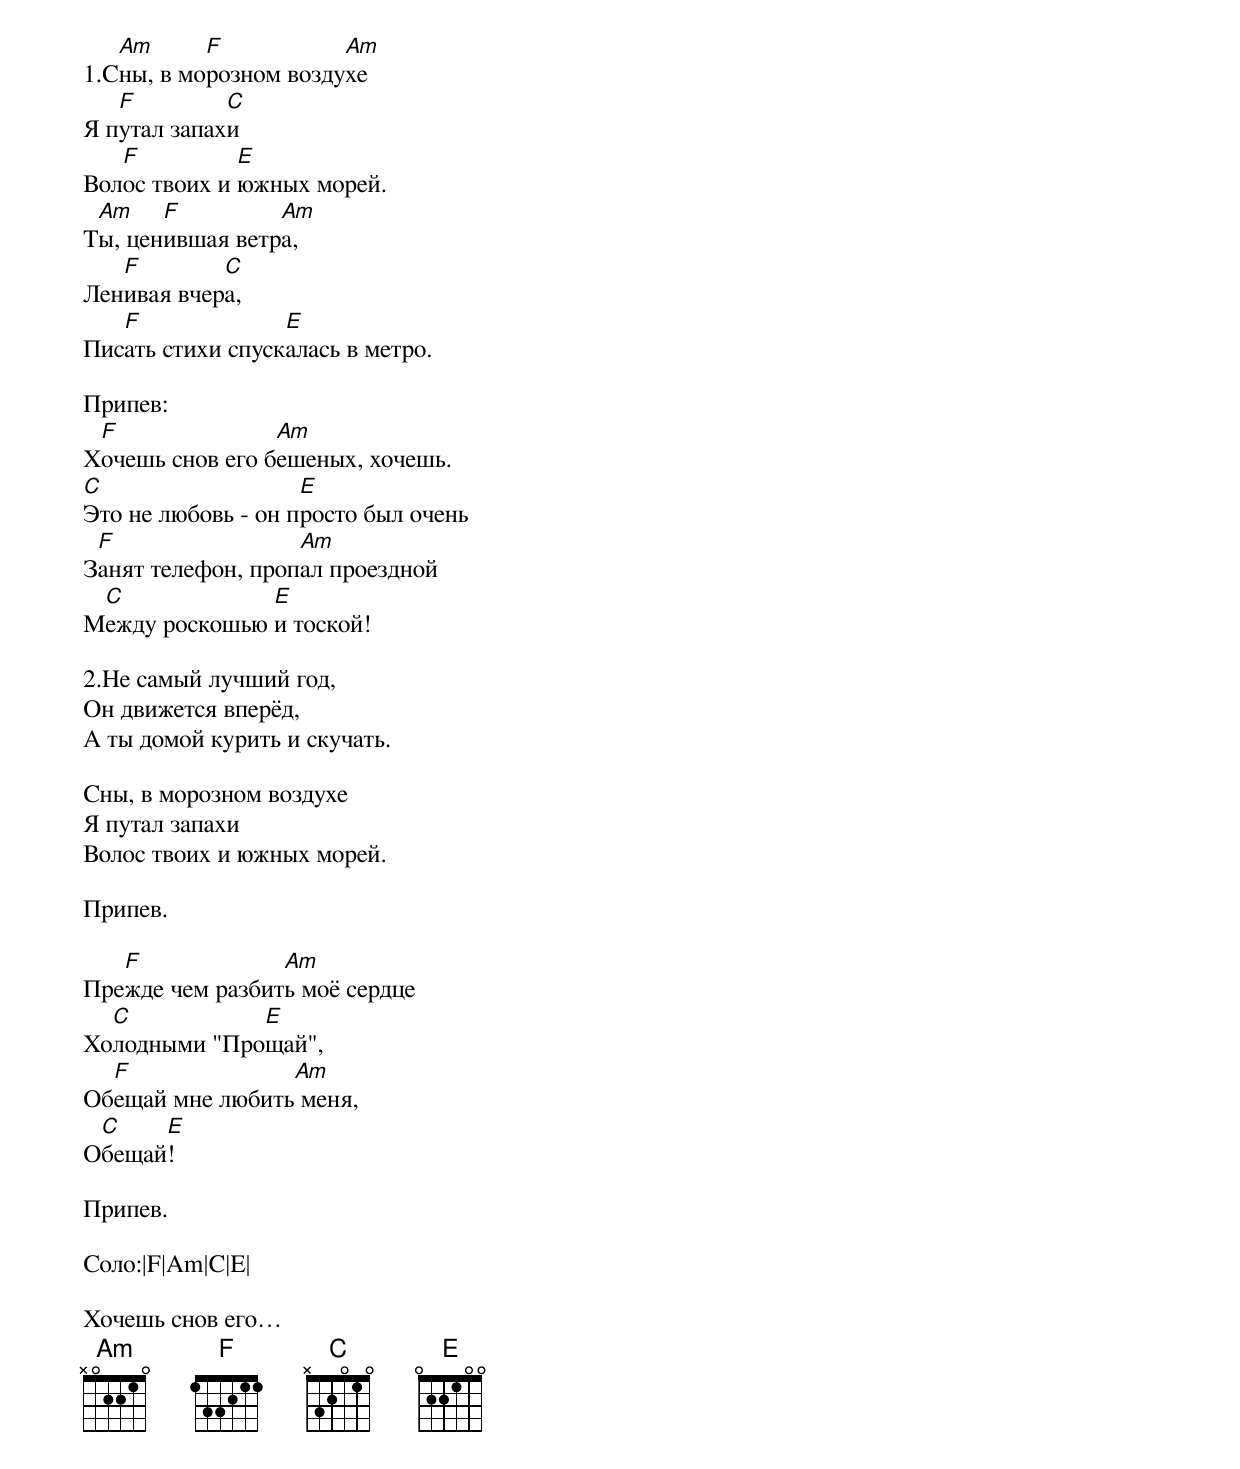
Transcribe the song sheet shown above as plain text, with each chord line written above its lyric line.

   Am      F           Am
1.Сны, в морозном воздухе
   F         C
Я путал запахи
   F          E
Волос твоих и южных морей.
 Am    F         Am
Ты, ценившая ветра,
   F        C
Ленивая вчера,
   F              E
Писать стихи спускалась в метро.

Припев:
 F               Am
Хочешь снов его бешеных, хочешь.
C                   E
Это не любовь - он просто был очень
 F                 Am
Занят телефон, пропал проездной
 C             E
Между роскошью и тоской!

2.Не самый лучший год,
Он движется вперёд,
А ты домой курить и скучать.

Сны, в морозном воздухе
Я путал запахи
Волос твоих и южных морей.

Припев.

   F             Am
Прежде чем разбить моё сердце
  C           E
Холодными "Прощай",
  F              Am
Обещай мне любить меня,
 C    E
Обещай!

Припев.

Соло:|F|Am|C|E|

Хочешь снов его…
